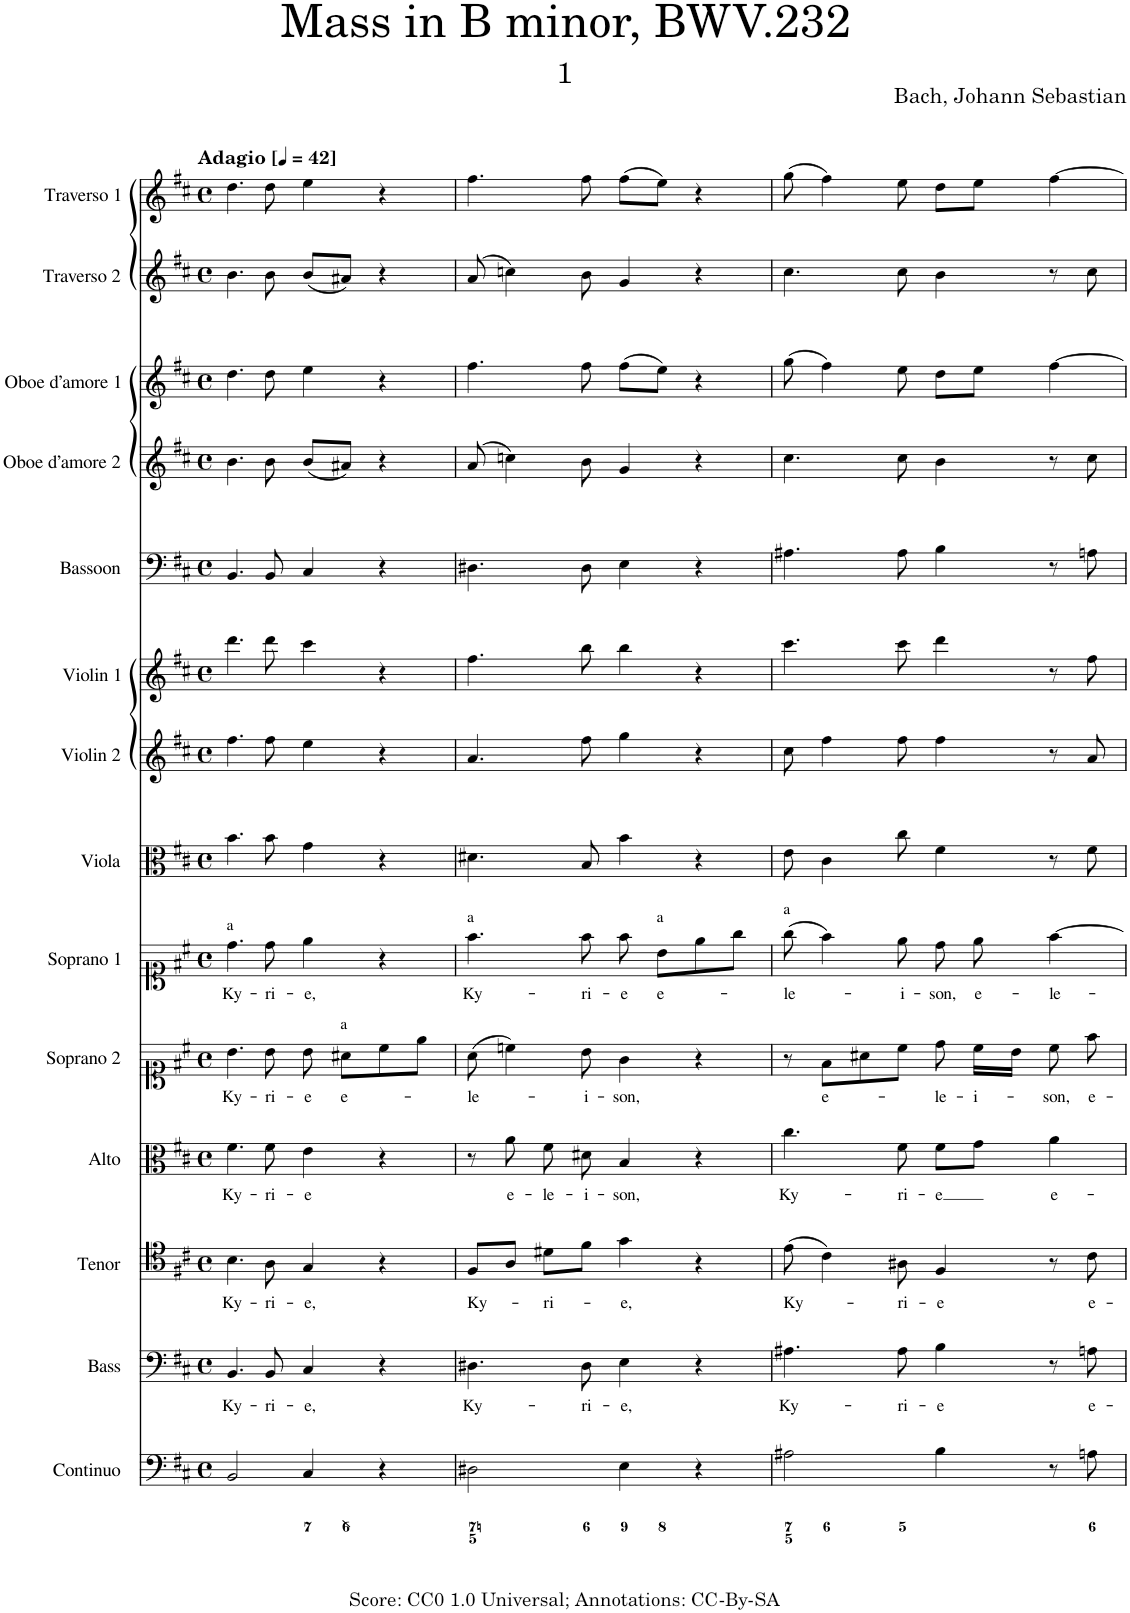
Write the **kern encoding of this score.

**kern	**kern	**text	**kern	**text	**kern	**text	**kern	**text	**kern	**text	**kern	**kern	**kern	**kern	**kern	**kern	**kern	**kern
*part14	*part13	*part13	*part12	*part12	*part11	*part11	*part10	*part10	*part9	*part9	*part8	*part7	*part6	*part5	*part4	*part3	*part2	*part1
*staff14	*staff13	*staff13	*staff12	*staff12	*staff11	*staff11	*staff10	*staff10	*staff9	*staff9	*staff8	*staff7	*staff6	*staff5	*staff4	*staff3	*staff2	*staff1
*I"Continuo	*I"Bass	*	*I"Tenor	*	*I"Alto	*	*I"Soprano 2	*	*I"Soprano 1	*	*I"Viola	*I"Violin 2	*I"Violin 1	*I"Bassoon	*I"Oboe d’amore 2	*I"Oboe d’amore 1	*I"Traverso 2	*I"Traverso 1
*I'Cont	*I'B	*	*I'T	*	*I'A	*	*I'S 2	*	*I'S 1	*	*I'Vla	*I'Vln 2	*I'Vln 1	*I'Bsn	*I'Ob d'a 2	*I'Ob d'a 1	*I'Trv 2	*I'Trv 1
*clefF4	*clefF4	*	*clefC4	*	*clefC3	*	*clefC1	*	*clefC1	*	*clefC3	*clefG2	*clefG2	*clefF4	*clefG2	*clefG2	*clefG2	*clefG2
*k[f#c#]	*k[f#c#]	*	*k[f#c#]	*	*k[f#c#]	*	*k[f#c#]	*	*k[f#c#]	*	*k[f#c#]	*k[f#c#]	*k[f#c#]	*k[f#c#]	*k[f#c#]	*k[f#c#]	*k[f#c#]	*k[f#c#]
*M4/4	*M4/4	*	*M4/4	*	*M4/4	*	*M4/4	*	*M4/4	*	*M4/4	*M4/4	*M4/4	*M4/4	*M4/4	*M4/4	*M4/4	*M4/4
*met(c)	*met(c)	*	*met(c)	*	*met(c)	*	*met(c)	*	*met(c)	*	*met(c)	*met(c)	*met(c)	*met(c)	*met(c)	*met(c)	*met(c)	*met(c)
*MM42	*MM42	*	*MM42	*	*MM42	*	*MM42	*	*MM42	*	*MM42	*MM42	*MM42	*MM42	*MM42	*MM42	*MM42	*MM42
=1	=1	=1	=1	=1	=1	=1	=1	=1	=1	=1	=1	=1	=1	=1	=1	=1	=1	=1
!	!	!	!	!	!	!	!	!	!	!	!	!	!	!	!	!	!	!LO:TX:a:B:t=Adagio [
!	!	!	!	!	!	!	!	!	!	!	!	!	!	!	!	!	!	!LO:TX:a:B:t=]
!	!	!	!	!	!	!	!	!	!LO:TX:a:t=a	!	!	!	!	!	!	!	!	!
!	!	!LO:LY:b	!	!LO:LY:b	!	!LO:LY:b	!	!LO:LY:b	!	!LO:LY:b	!	!	!	!	!	!	!	!
2BB/	4.BB/	Ky-	4.B\	Ky-	4.f#\	Ky-	4.b\	Ky-	4.dd\	Ky-	4.b\	4.ff#\	4.ddd\	4.BB/	4.b\	4.dd\	4.b\	4.dd\
!	!	!LO:LY:b	!	!LO:LY:b	!	!LO:LY:b	!	!LO:LY:b	!	!LO:LY:b	!	!	!	!	!	!	!	!
.	8BB/	-ri-	8A\	-ri-	8f#\	-ri-	8b\	-ri-	8dd\	-ri-	8b\	8ff#\	8ddd\	8BB/	8b\	8dd\	8b\	8dd\
!	!	!LO:LY:b	!	!LO:LY:b	!	!LO:LY:b	!	!LO:LY:b	!	!LO:LY:b	!	!	!	!	!	!	!	!
4C#/	4C#/	-e,	4G/	-e,	4e\	-e	8b\	-e	4ee\	-e,	4g\	4ee\	4ccc#\	4C#/	(8b/L	4ee\	(8b/L	4ee\
!	!	!	!	!	!	!	!LO:TX:a:t=a	!	!	!	!	!	!	!	!	!	!	!
!	!	!	!	!	!	!	!	!LO:LY:b	!	!	!	!	!	!	!	!	!	!
.	.	.	.	.	.	.	8a#X\L	e-	.	.	.	.	.	.	8a#X/J)	.	8a#X/J)	.
4r	4r	.	4r	.	4r	.	8cc#\	.	4r	.	4r	4r	4r	4r	4r	4r	4r	4r
.	.	.	.	.	.	.	8ee\J	.	.	.	.	.	.	.	.	.	.	.
=2	=2	=2	=2	=2	=2	=2	=2	=2	=2	=2	=2	=2	=2	=2	=2	=2	=2	=2
!	!	!	!	!	!	!	!	!	!LO:TX:a:t=a	!	!	!	!	!	!	!	!	!
!	!	!LO:LY:b	!	!LO:LY:b	!	!	!	!LO:LY:b	!	!LO:LY:b	!	!	!	!	!	!	!	!
2D#X\	4.D#X\	Ky-	8F#/L	Ky-	8r	.	(8a\	-le-	4.ff#\	Ky-	4.d#X\	4.a/	4.ff#\	4.D#X\	(8a/	4.ff#\	(8a/	4.ff#\
!	!	!	!	!	!	!LO:LY:b	!	!	!	!	!	!	!	!	!	!	!	!
.	.	.	8A/J	.	8a\	e-	4ccn\)	.	.	.	.	.	.	.	4ccn\)	.	4ccn\)	.
!	!	!	!	!LO:LY:b	!	!LO:LY:b	!	!	!	!	!	!	!	!	!	!	!	!
.	.	.	8d#X\L	-ri-	8f#\	-le-	.	.	.	.	.	.	.	.	.	.	.	.
!	!	!LO:LY:b	!	!	!	!LO:LY:b	!	!LO:LY:b	!	!LO:LY:b	!	!	!	!	!	!	!	!
.	8D#\	-ri-	8f#\J	.	8d#X\	-i-	8b\	-i-	8ff#\	-ri-	8B/	8ff#\	8bb\	8D#\	8b\	8ff#\	8b\	8ff#\
!	!	!LO:LY:b	!	!LO:LY:b	!	!LO:LY:b	!	!LO:LY:b	!	!LO:LY:b	!	!	!	!	!	!	!	!
4E\	4E\	-e,	4g\	-e,	4B/	-son,	4g\	-son,	8ff#\	-e	4b\	4gg\	4bb\	4E\	4g/	(8ff#\L	4g/	(8ff#\L
!	!	!	!	!	!	!	!	!	!LO:TX:a:t=a	!	!	!	!	!	!	!	!	!
!	!	!	!	!	!	!	!	!	!	!LO:LY:b	!	!	!	!	!	!	!	!
.	.	.	.	.	.	.	.	.	8b\L	e-	.	.	.	.	.	8ee\J)	.	8ee\J)
4r	4r	.	4r	.	4r	.	4r	.	8ee\	.	4r	4r	4r	4r	4r	4r	4r	4r
.	.	.	.	.	.	.	.	.	8gg\J	.	.	.	.	.	.	.	.	.
=3	=3	=3	=3	=3	=3	=3	=3	=3	=3	=3	=3	=3	=3	=3	=3	=3	=3	=3
!	!	!	!	!	!	!	!	!	!LO:TX:a:t=a	!	!	!	!	!	!	!	!	!
!	!	!LO:LY:b	!	!LO:LY:b	!	!LO:LY:b	!	!	!	!LO:LY:b	!	!	!	!	!	!	!	!
2A#X\	4.A#X\	Ky-	(8e\	Ky-	4.cc#\	Ky-	8r	.	(8gg\	-le-	8e\	8cc#\	4.ccc#\	4.A#X\	4.cc#\	(8gg\	4.cc#\	(8gg\
!	!	!	!	!	!	!	!	!LO:LY:b	!	!	!	!	!	!	!	!	!	!
.	.	.	4c#\)	.	.	.	8f#\L	e-	4ff#\)	.	4c#\	4ff#\	.	.	.	4ff#\)	.	4ff#\)
.	.	.	.	.	.	.	8a#X\	.	.	.	.	.	.	.	.	.	.	.
!	!	!LO:LY:b	!	!LO:LY:b	!	!LO:LY:b	!	!	!	!LO:LY:b	!	!	!	!	!	!	!	!
.	8A#\	-ri-	8A#X\	-ri-	8f#\	-ri-	8cc#\J	.	8ee\	-i-	8cc#\	8ff#\	8ccc#\	8A#\	8cc#\	8ee\	8cc#\	8ee\
!	!	!LO:LY:b	!	!LO:LY:b	!	!LO:LY:b	!	!LO:LY:b	!	!LO:LY:b	!	!	!	!	!	!	!	!
4B\	4B\	-e	4F#/	-e	8f#\L	-e	8dd\	-le-	8dd\	-son,	4f#\	4ff#\	4ddd\	4B\	4b\	8dd\L	4b\	8dd\L
!	!	!	!	!	!	!	!	!LO:LY:b	!	!LO:LY:b	!	!	!	!	!	!	!	!
.	.	.	.	.	8g\J	.	16cc#\LL	-i-	8ee\	e-	.	.	.	.	.	8ee\J	.	8ee\J
.	.	.	.	.	.	.	16b\JJ	.	.	.	.	.	.	.	.	.	.	.
!	!	!	!	!	!	!LO:LY:b	!	!LO:LY:b	!	!LO:LY:b	!	!	!	!	!	!	!	!
8r	8r	.	8r	.	4a\	e-	8cc#\	-son,	[4ff#\	-le-	8r	8r	8r	8r	8r	[4ff#\	8r	[4ff#\
!	!	!LO:LY:b	!	!LO:LY:b	!	!	!	!LO:LY:b	!	!	!	!	!	!	!	!	!	!
8An\	8An\	e-	8c#\	e-	.	.	8ff#\	e-	.	.	8f#\	8a/	8ff#\	8An\	8cc#\	.	8cc#\	.
=	=	=	=	=	=	=	=	=	=	=	=	=	=	=	=	=	=	=
*-	*-	*-	*-	*-	*-	*-	*-	*-	*-	*-	*-	*-	*-	*-	*-	*-	*-	*-
